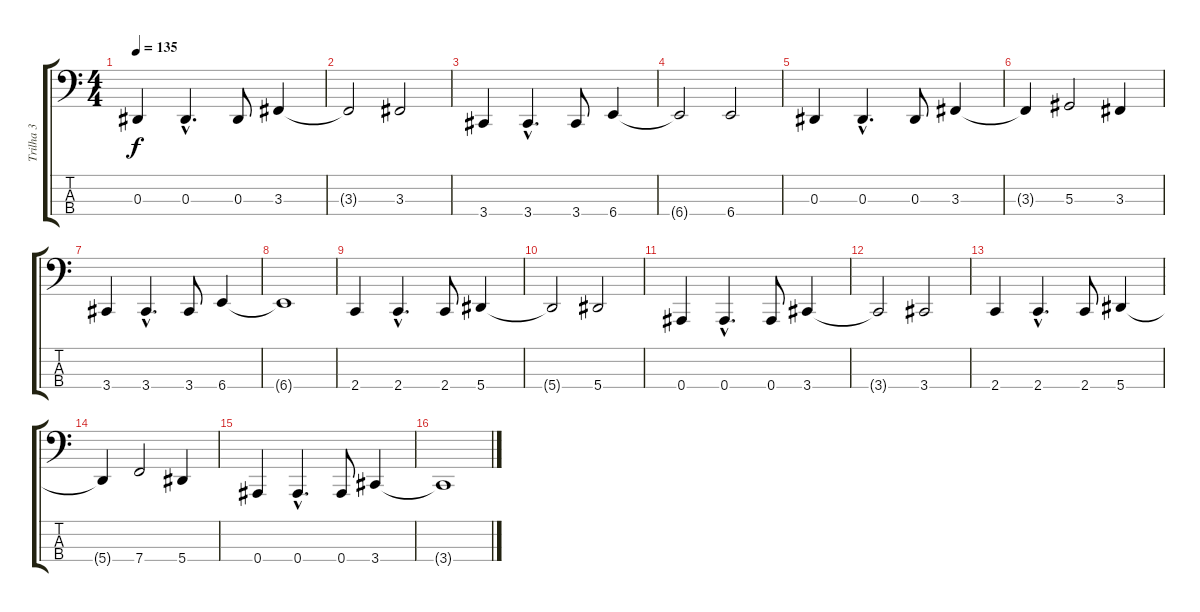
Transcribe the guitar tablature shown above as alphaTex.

\track ("Trilha 3" "Trilha 3") {instrument electricbasspick}
\staff {score tabs}
\tuning (Db2 Ab1 Eb1 Bb0) {hide}
\ts (4 4)
\tempo 135
\clef f4
\ks c
0.3.4{dy f} 0.3{hac}.4{d} 0.3.8 3.3.4 |
3.3{t}.2 3.3.2 |
3.4.4 3.4{hac}.4{d} 3.4.8 6.4.4 |
6.4{t}.2 6.4.2 |
0.3.4 0.3{hac}.4{d} 0.3.8 3.3.4 |
3.3{t}.4 5.3.2 3.3.4 |
3.4.4 3.4{hac}.4{d} 3.4.8 6.4.4 |
6.4{t}.1 |
2.4.4 2.4{hac}.4{d} 2.4.8 5.4.4 |
5.4{t}.2 5.4.2 |
0.4.4 0.4{hac}.4{d} 0.4.8 3.4.4 |
3.4{t}.2 3.4.2 |
2.4.4 2.4{hac}.4{d} 2.4.8 5.4.4 |
5.4{t}.4 7.4.2 5.4.4 |
0.4.4 0.4{hac}.4{d} 0.4.8 3.4.4 |
3.4{t}.1
